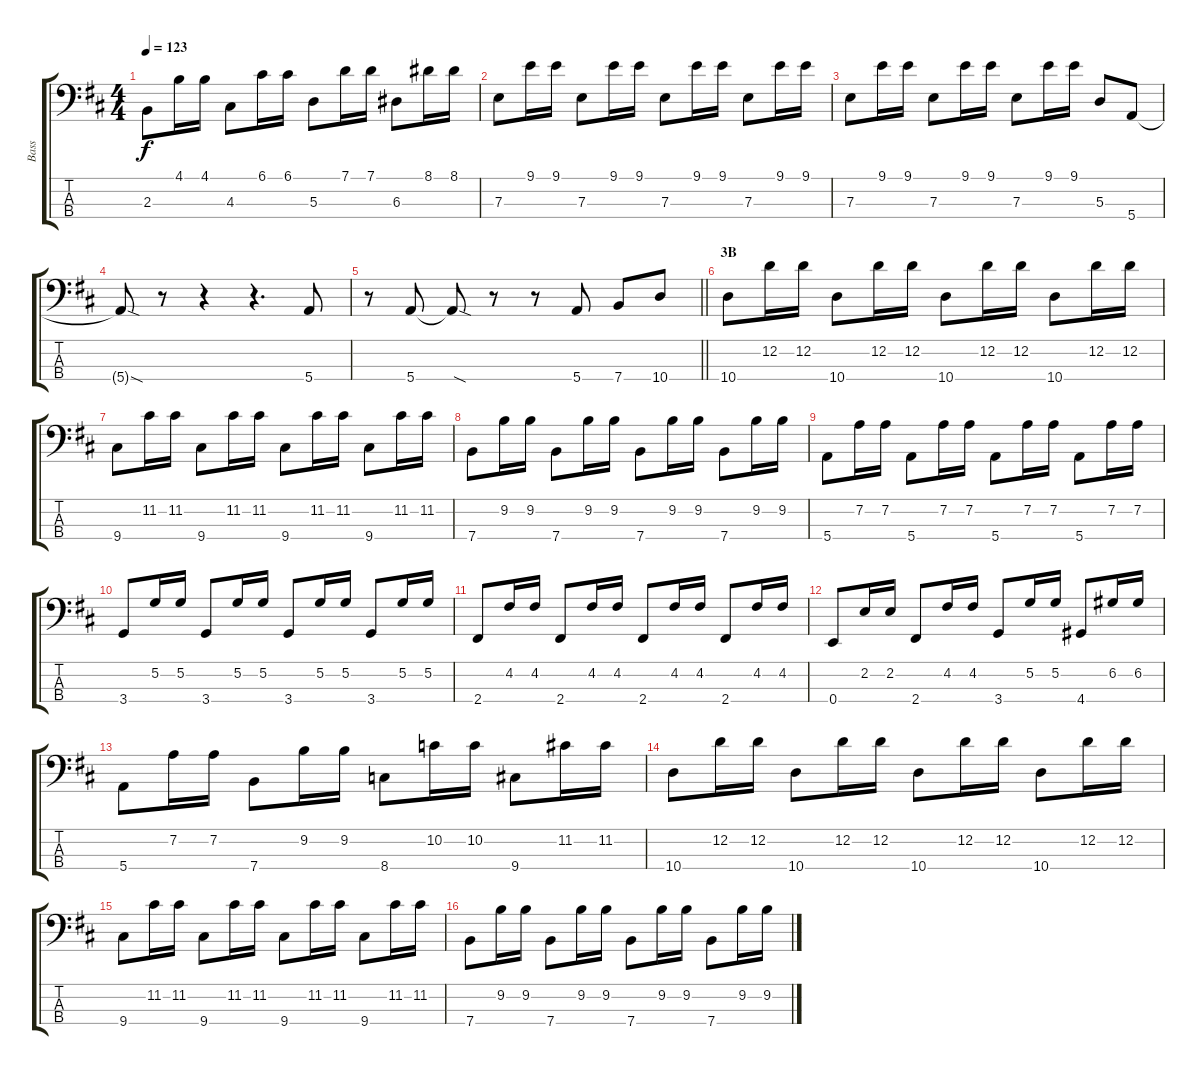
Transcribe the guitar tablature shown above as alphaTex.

\track ("Bass" "Bass") {instrument electricbassfinger}
\staff {score tabs}
\tuning (G2 D2 A1 E1) {hide}
\ts (4 4)
\tempo 123
\clef f4
\ks d
2.3.8{dy f} 4.1.16 4.1.16 4.3.8 6.1.16 6.1.16 5.3.8 7.1.16 7.1.16 6.3.8 8.1.16 8.1.16 |
7.3.8 9.1.16 9.1.16 7.3.8 9.1.16 9.1.16 7.3.8 9.1.16 9.1.16 7.3.8 9.1.16 9.1.16 |
7.3.8 9.1.16 9.1.16 7.3.8 9.1.16 9.1.16 7.3.8 9.1.16 9.1.16 5.3.8 5.4.8 |
5.4{sod t}.8 r.8 r.4 r.4{d} 5.4.8 |
\barLineRight lightlight
r.8 5.4.8 5.4{sod t}.8 r.8 r.8 5.4.8 7.4.8 10.4.8 |
\section ("" "3B")
10.4.8 12.2.16 12.2.16 10.4.8 12.2.16 12.2.16 10.4.8 12.2.16 12.2.16 10.4.8 12.2.16 12.2.16 |
9.4.8 11.2.16 11.2.16 9.4.8 11.2.16 11.2.16 9.4.8 11.2.16 11.2.16 9.4.8 11.2.16 11.2.16 |
7.4.8 9.2.16 9.2.16 7.4.8 9.2.16 9.2.16 7.4.8 9.2.16 9.2.16 7.4.8 9.2.16 9.2.16 |
5.4.8 7.2.16 7.2.16 5.4.8 7.2.16 7.2.16 5.4.8 7.2.16 7.2.16 5.4.8 7.2.16 7.2.16 |
3.4.8 5.2.16 5.2.16 3.4.8 5.2.16 5.2.16 3.4.8 5.2.16 5.2.16 3.4.8 5.2.16 5.2.16 |
2.4.8 4.2.16 4.2.16 2.4.8 4.2.16 4.2.16 2.4.8 4.2.16 4.2.16 2.4.8 4.2.16 4.2.16 |
0.4.8 2.2.16 2.2.16 2.4.8 4.2.16 4.2.16 3.4.8 5.2.16 5.2.16 4.4.8 6.2.16 6.2.16 |
5.4.8 7.2.16 7.2.16 7.4.8 9.2.16 9.2.16 8.4.8 10.2.16 10.2.16 9.4.8 11.2.16 11.2.16 |
10.4.8 12.2.16 12.2.16 10.4.8 12.2.16 12.2.16 10.4.8 12.2.16 12.2.16 10.4.8 12.2.16 12.2.16 |
9.4.8 11.2.16 11.2.16 9.4.8 11.2.16 11.2.16 9.4.8 11.2.16 11.2.16 9.4.8 11.2.16 11.2.16 |
7.4.8 9.2.16 9.2.16 7.4.8 9.2.16 9.2.16 7.4.8 9.2.16 9.2.16 7.4.8 9.2.16 9.2.16
